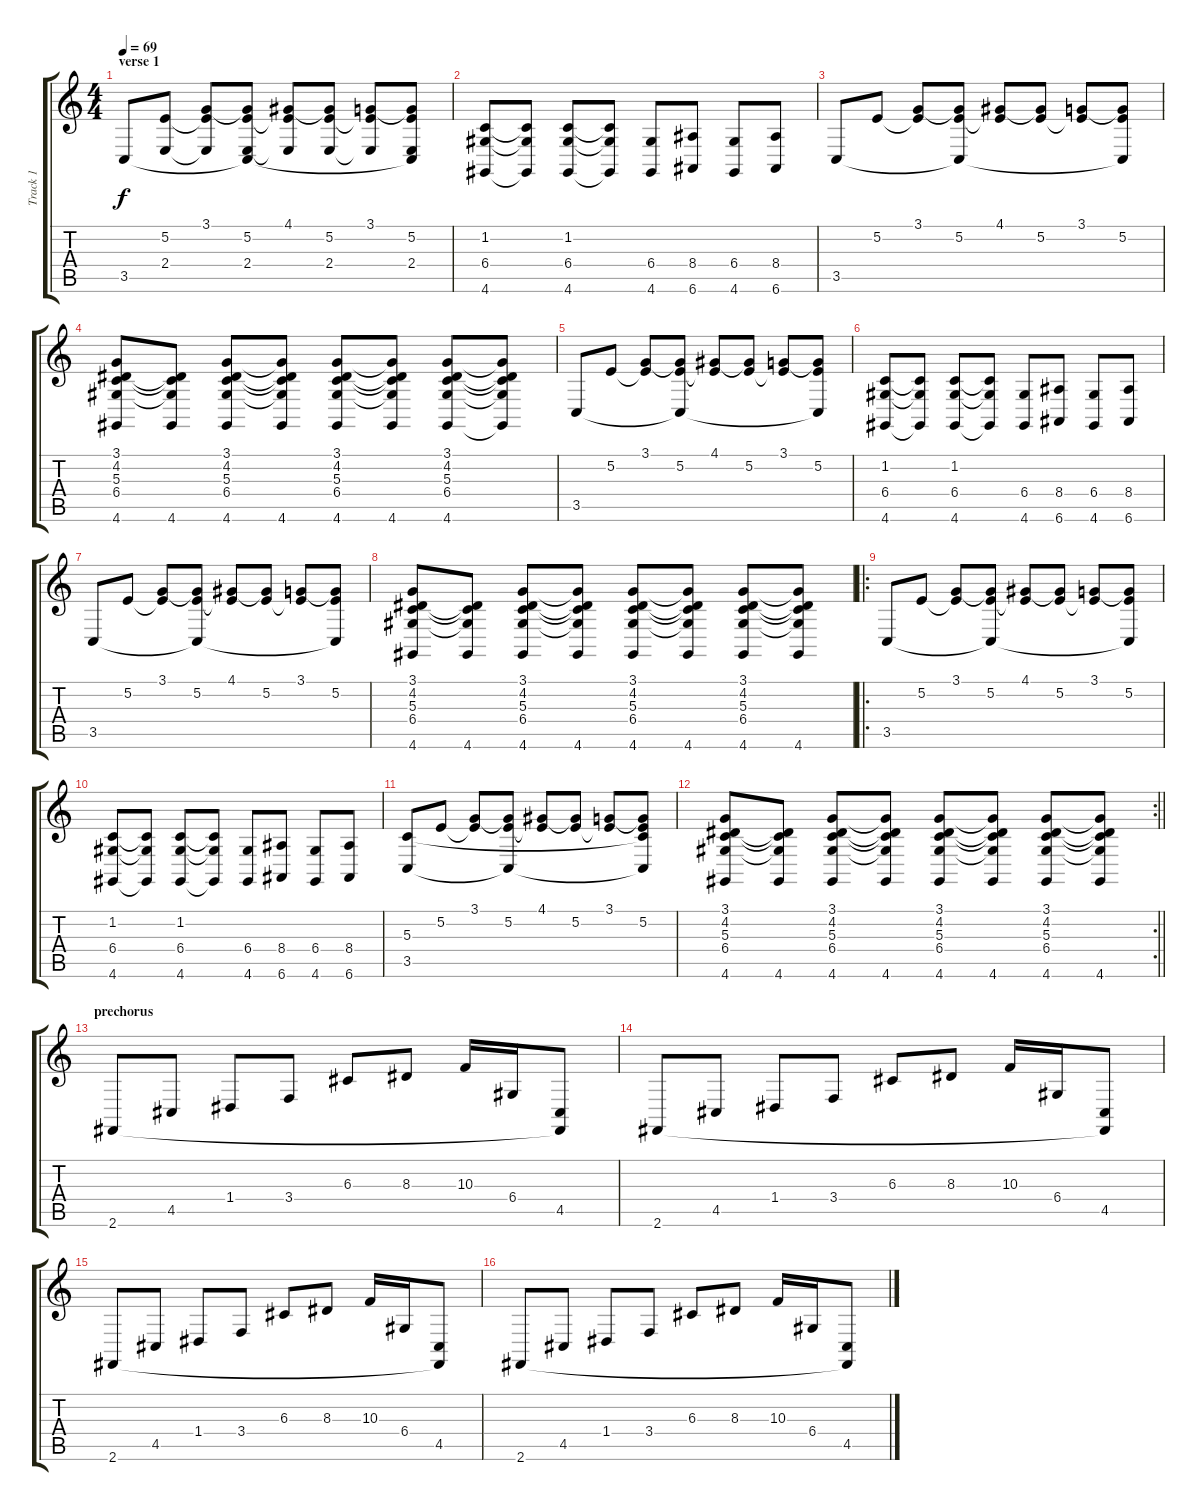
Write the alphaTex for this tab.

\track ("Track 1" "Track 1") {instrument electricpiano1}
\staff {score tabs}
\tuning (E4 B3 G3 D3 A2 E2) {hide}
\ts (4 4)
\section ("" "verse 1")
\tempo 69
\clef g2
\ks c
3.5.8{dy f instrument electricpiano1} (5.2 2.4).8 (3.1 5.2{t} 2.4{t}).8 (3.1{t} 5.2 2.4 3.5{t}).8 (4.1 5.2{t} 2.4{t}).8 (4.1{t} 5.2 2.4).8 (3.1 5.2{t} 2.4{t}).8 (3.1{t} 5.2 2.4 3.5{t}).8 |
(1.2 6.4 4.6).8 (1.2{t} 6.4{t} 4.6{t}).8 (1.2 6.4 4.6).8 (1.2{t} 6.4{t} 4.6{t}).8 (6.4 4.6).8 (8.4 6.6).8 (6.4 4.6).8 (8.4 6.6).8 |
3.5.8 5.2.8 (3.1 5.2{t}).8 (3.1{t} 5.2 3.5{t}).8 (4.1 5.2{t}).8 (4.1{t} 5.2).8 (3.1 5.2{t}).8 (3.1{t} 5.2 3.5{t}).8 |
(3.1 4.2 5.3 6.4 4.6).8 (4.2{t} 5.3{t} 6.4{t} 4.6).8 (3.1 4.2 5.3 6.4 4.6).8 (3.1{t} 4.2{t} 5.3{t} 6.4{t} 4.6).8 (3.1 4.2 5.3 6.4 4.6).8 (3.1{t} 4.2{t} 5.3{t} 6.4{t} 4.6).8 (3.1 4.2 5.3 6.4 4.6).8 (3.1{t} 4.2{t} 5.3{t} 6.4{t} 4.6{t}).8 |
3.5.8 5.2.8 (3.1 5.2{t}).8 (3.1{t} 5.2 3.5{t}).8 (4.1 5.2{t}).8 (4.1{t} 5.2).8 (3.1 5.2{t}).8 (3.1{t} 5.2 3.5{t}).8 |
(1.2 6.4 4.6).8 (1.2{t} 6.4{t} 4.6{t}).8 (1.2 6.4 4.6).8 (1.2{t} 6.4{t} 4.6{t}).8 (6.4 4.6).8 (8.4 6.6).8 (6.4 4.6).8 (8.4 6.6).8 |
3.5.8 5.2.8 (3.1 5.2{t}).8 (3.1{t} 5.2 3.5{t}).8 (4.1 5.2{t}).8 (4.1{t} 5.2).8 (3.1 5.2{t}).8 (3.1{t} 5.2 3.5{t}).8 |
(3.1 4.2 5.3 6.4 4.6).8 (4.2{t} 5.3{t} 6.4{t} 4.6).8 (3.1 4.2 5.3 6.4 4.6).8 (3.1{t} 4.2{t} 5.3{t} 6.4{t} 4.6).8 (3.1 4.2 5.3 6.4 4.6).8 (3.1{t} 4.2{t} 5.3{t} 6.4{t} 4.6).8 (3.1 4.2 5.3 6.4 4.6).8 (3.1{t} 4.2{t} 5.3{t} 6.4{t} 4.6).8 |
\ro
3.5.8 5.2.8 (3.1 5.2{t}).8 (3.1{t} 5.2 3.5{t}).8 (4.1 5.2{t}).8 (4.1{t} 5.2).8 (3.1 5.2{t}).8 (3.1{t} 5.2 3.5{t}).8 |
(1.2 6.4 4.6).8 (1.2{t} 6.4{t} 4.6{t}).8 (1.2 6.4 4.6).8 (1.2{t} 6.4{t} 4.6{t}).8 (6.4 4.6).8 (8.4 6.6).8 (6.4 4.6).8 (8.4 6.6).8 |
(5.3 3.5).8 5.2.8 (3.1 5.2{t}).8 (3.1{t} 5.2 3.5{t}).8 (4.1 5.2{t}).8 (4.1{t} 5.2).8 (3.1 5.2{t}).8 (3.1{t} 5.2 5.3{t} 3.5{t}).8 |
\rc 2
\barLineRight lightlight
(3.1 4.2 5.3 6.4 4.6).8 (4.2{t} 5.3{t} 6.4{t} 4.6).8 (3.1 4.2 5.3 6.4 4.6).8 (3.1{t} 4.2{t} 5.3{t} 6.4{t} 4.6).8 (3.1 4.2 5.3 6.4 4.6).8 (3.1{t} 4.2{t} 5.3{t} 6.4{t} 4.6).8 (3.1 4.2 5.3 6.4 4.6).8 (3.1{t} 4.2{t} 5.3{t} 6.4{t} 4.6).8 |
\section ("" "prechorus")
2.6.8 4.5.8 1.4.8 3.4.8 6.3.8 8.3.8 10.3.16 6.4.16 (4.5 2.6{t}).8 |
2.6.8 4.5.8 1.4.8 3.4.8 6.3.8 8.3.8 10.3.16 6.4.16 (4.5 2.6{t}).8 |
2.6.8 4.5.8 1.4.8 3.4.8 6.3.8 8.3.8 10.3.16 6.4.16 (4.5 2.6{t}).8 |
2.6.8 4.5.8 1.4.8 3.4.8 6.3.8 8.3.8 10.3.16 6.4.16 (4.5 2.6{t}).8
